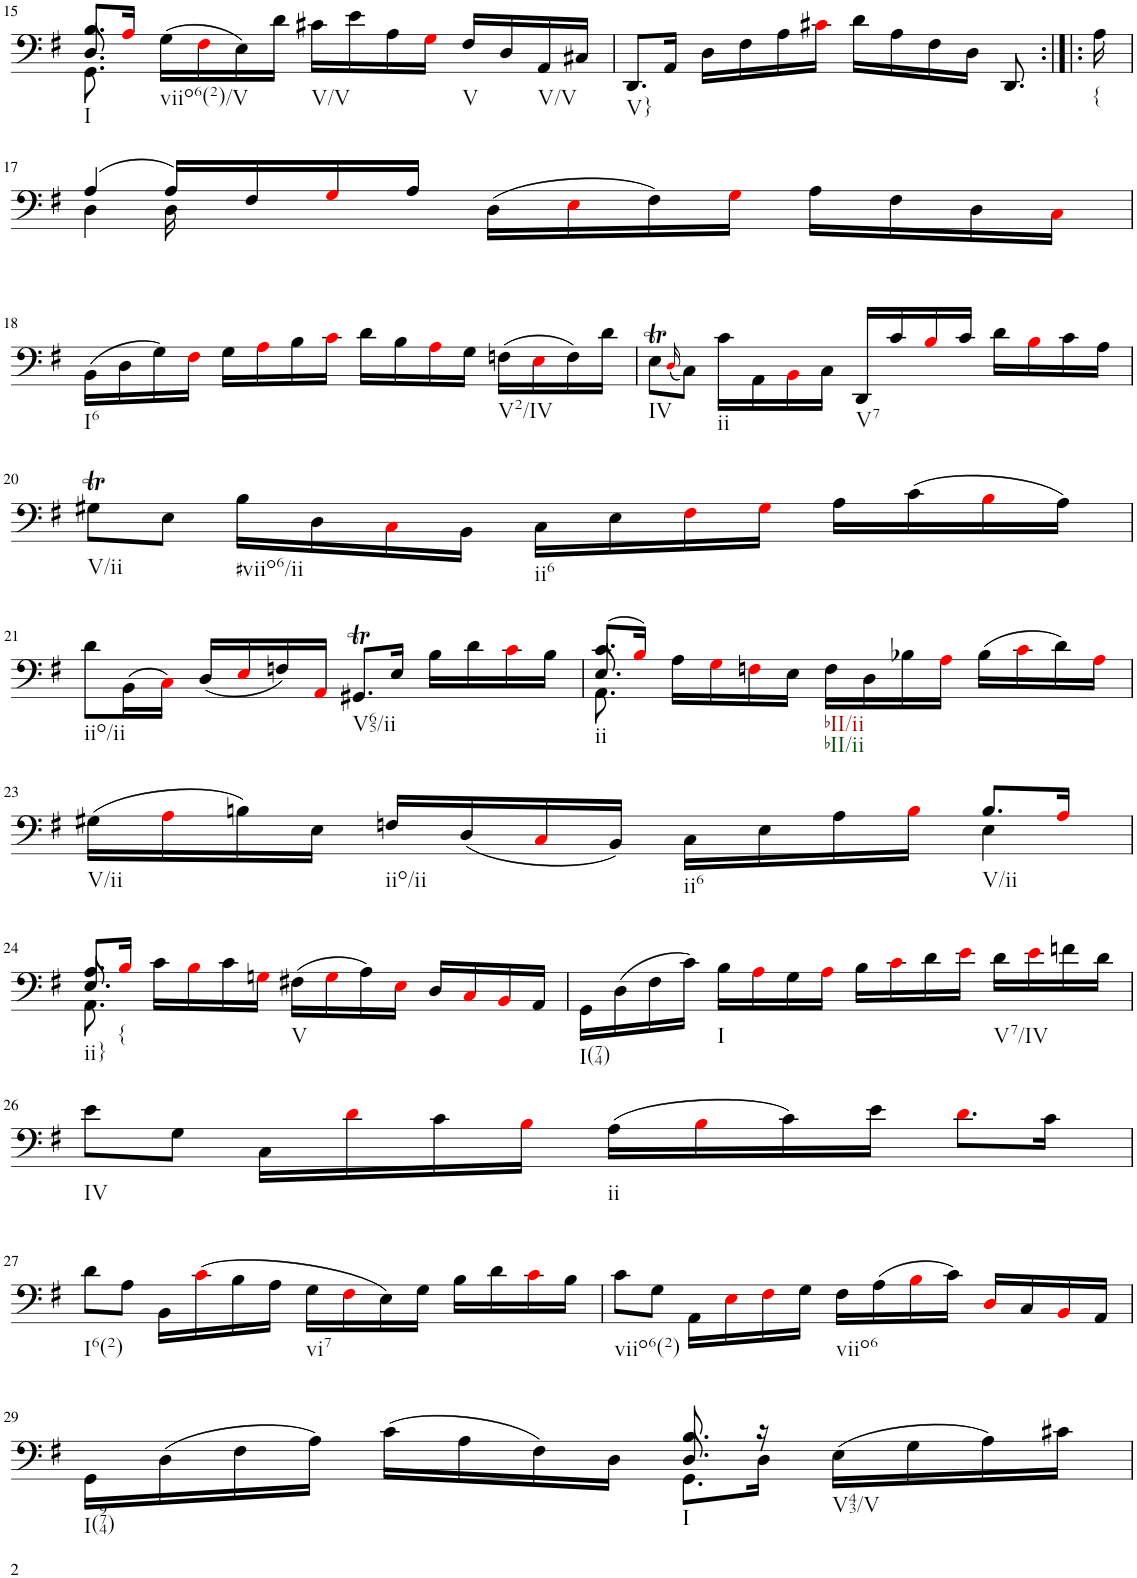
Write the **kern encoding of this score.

**kern
*part1
*staff1
*I"unbenannt
!!LO:PB:g=z
*clefF4
*k[f#]
*M2/2
*met(c|)
=15
*^
*	*^
!LO:TX:b:t=I	!	!
8.B/L	8.D/	8.GG\
16Ai/Jk	2ryy	2ryy
!LO:TX:b:t=viio6(2)/V	!	!
(16G\LL	.	.
16F#i\	.	.
16E\)	.	.
16d\JJ	.	.
!LO:TX:b:t=V/V	!	!
16c#X\LL	.	.
16e\	.	.
16A\	.	.
16Gi\JJ	4ryy	4ryy
!LO:TX:b:t=V	!	!
16F#/LL	.	.
16D/	.	.
!LO:TX:b:t=V/V	!	!
16AA/	.	.
16C#X/JJ	16ryy	16ryy
=16	=16	=16
!LO:TX:b:t=V}	!	!
*v	*v	*v
8.DD/L
16AA/Jk
16D\LL
16F#\
16A\
16c#Xi\JJ
16d\LL
16A\
16F#\
16D\JJ
8.DD/
=16X1:|!|:
!LO:TX:b:t={
16A\
!!LO:LB:g=z
=17
*^
(4A/	4D\
16A/LL)	16D\
16F#/	2ryy
16Gi/	.
16A/JJ	.
(16D\LL	.
16Ei\	.
16F#\)	.
16Gi\JJ	.
16A\LL	.
16F#\	8.ryy
16D\	.
16Ci\JJ	.
*v	*v
!!LO:LB:g=z
=18
!LO:TX:b:t=I6
(16BB\LL
16D\
16G\)
16F#i\JJ
16G\LL
16Ai\
16B\
16ci\JJ
16d\LL
16B\
16Ai\
16G\JJ
!LO:TX:b:t=V2/IV
(16Fn\LL
16Ei\
16F\)
16d\JJ
=19
!LO:TX:b:t=IV
8ET\L
(16qDi/
8C\J)
!LO:TX:b:t=ii
16c\LL
16AA\
16BBi\
16C\JJ
!LO:TX:b:t=V7
16DD/LL
16c/
16Bi/
16c/JJ
16d\LL
16Bi\
16c\
16A\JJ
!!LO:LB:g=z
=20
!LO:TX:b:t=V/ii
8G#Xt\L
8E\J
!LO:TX:b:t=#viio6/ii
16B\LL
16D\
16Ci\
16BB\JJ
!LO:TX:b:t=ii6
16C\LL
16E\
16F#i\
16G#i\JJ
16A\LL
(16c\
16Bi\
16A\JJ)
!!LO:LB:g=z
=21
!LO:TX:b:t=iio/ii
8d\L
(16BB\L
16Ci\JJ)
(16D/LL
16Ei/
16Fn/)
16AAi/JJ
!LO:TX:b:t=V65/ii
8.GG#Xt/L
16E/Jk
16B\LL
16d\
16ci\
16B\JJ
=22
*^
*	*^
!LO:TX:b:t=ii	!	!
(8.c/L	8.E/	8.AA\
16Bi/Jk)	2ryy	2ryy
16A\LL	.	.
16Gi\	.	.
16Fni\	.	.
16E\JJ	.	.
!LO:TX:b:t=bII/ii	!	!
!LO:TX:b:t=bII/ii	!	!
16F\LL	.	.
16D\	.	.
16B-X\	.	.
16Ai\JJ	4ryy	4ryy
(16B-\LL	.	.
16ci\	.	.
16d\)	.	.
16Ai\JJ	16ryy	16ryy
!!LO:LB:g=z	!!	!!
=23	=23	=23
!LO:TX:b:t=V/ii	!	!
*	*v	*v
(16G#X\LL	2.ryy
16Ai\	.
16Bn\)	.
16E\JJ	.
!LO:TX:b:t=iio/ii	!
16Fn/LL	.
(16D/	.
16Ci/	.
16BB/JJ)	.
!LO:TX:b:t=ii6	!
16C\LL	.
16E\	.
16A\	.
16Bi\JJ	.
!LO:TX:b:t=V/ii	!
8.B/L	4E\
16Ai/Jk	.
!!LO:LB:g=z	!!
=24	=24
*	*^
!LO:TX:b:t=ii}	!	!
8.A/L	8.E/	8.AA\
!LO:TX:b:t={	!	!
16Bi/Jk	2ryy	2ryy
16c\LL	.	.
16Bi\	.	.
16c\	.	.
16Gni\JJ	.	.
!LO:TX:b:t=V	!	!
(16F#X\LL	.	.
16Gi\	.	.
16A\)	.	.
16Ei\JJ	4ryy	4ryy
16D/LL	.	.
16Ci/	.	.
16BBi/	.	.
16AA/JJ	16ryy	16ryy
=25	=25	=25
!LO:TX:b:t=I(74)	!	!
*v	*v	*v
16GG\LL
(16D\
16F#\
16c\JJ)
!LO:TX:b:t=I
16B\LL
16Ai\
16G\
16Ai\JJ
16B\LL
16ci\
16d\
16ei\JJ
!LO:TX:b:t=V7/IV
16d\LL
16ei\
16fn\
16d\JJ
!!LO:LB:g=z
=26
!LO:TX:b:t=IV
8e\L
8G\J
16C\LL
16di\
16c\
16Bi\JJ
!LO:TX:b:t=ii
(16A\LL
16Bi\
16c\)
16e\JJ
8.di\L
16c\Jk
!!LO:LB:g=z
=27
!LO:TX:b:t=I6(2)
8d\L
8A\J
16BB\LL
(16ci\
16B\
16A\JJ
!LO:TX:b:t=vi7
16G\LL
16F#i\
16E\)
16G\JJ
16B\LL
16d\
16ci\
16B\JJ
=28
!LO:TX:b:t=viio6(2)
8c\L
8G\J
16AA\LL
16Ei\
16F#i\
16G\JJ
!LO:TX:b:t=viio6
16F#\LL
(16A\
16Bi\
16c\JJ)
16Di/LL
16C/
16BBi/
16AA/JJ
!!LO:LB:g=z
=29
*^
*	*^
!LO:TX:b:t=I(974)	!	!
16GG\LL	2ryy	2ryy
(16D\	.	.
16F#\	.	.
16A\JJ)	.	.
(16c\LL	.	.
16A\	.	.
16F#\)	.	.
16D\JJ	.	.
!LO:TX:b:t=I	!	!
8.B/	8.GG\L	8.D/
16r	16D\Jk	4ryy
!LO:TX:b:t=V43/V	!	!
(16E\LL	4ryy	.
16G\	.	.
16A\)	.	.
16c#X\JJ	.	16ryy
*v	*v	*v
=
*-
